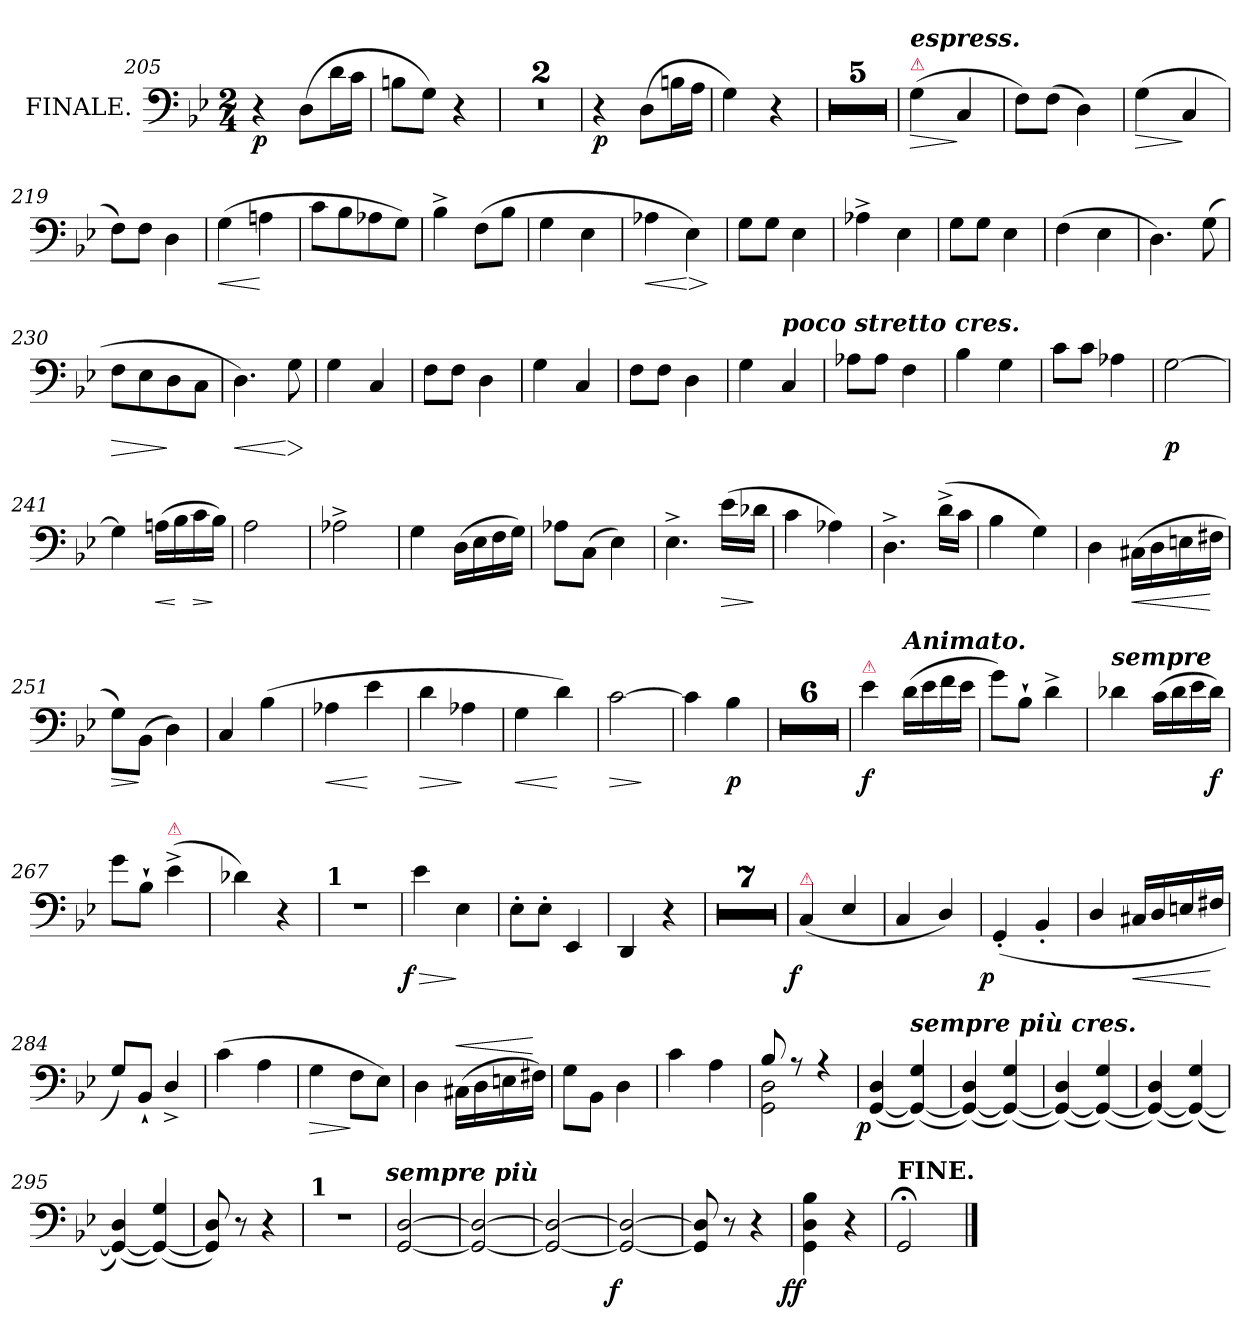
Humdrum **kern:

**kern	**dynam
*part1	*part1
*staff1	*staff1
*I"FINALE.	*
*clefF4	*
*k[b-e-]	*
*M2/4	*
=205	=205
!	!LO:DY:b
4r	p
(>8DL	.
16dL	.
16cJJ	.
=206	=206
8BnL	.
8GJ)	.
4r	.
=207	=207
2rF	.
=208	=208
2rF	.
=209	=209
!	!LO:DY:b
4r	p
(>8DL	.
16BnL	.
16AJJ	.
=210	=210
4G)	.
4r	.
=211	=211
2r	.
=212	=212
2r	.
=213	=213
2r	.
=214	=214
2r	.
=215	=215
2r	.
=216	=216
!LO:TX:a:color=crimson:t=⚠	!
!LO:TX:a:Bi:t=espress.	!
!	!LO:HP:b
(>4G	>
4C	]
=217	=217
8FL)	.
(>8FJ	.
4D)	.
=218	=218
!	!LO:HP:b
(>4G	>
4C	]
=219	=219
8FL)	.
8FJ	.
4D	.
=220	=220
!	!LO:HP:b
(>4G	<
4An	[
=221	=221
8cL	.
8B-	.
8A-X	.
8GJ)	.
=222	=222
4B-^<	.
(>8FL	.
8B-J	.
=223	=223
4G	.
4E-	.
=224	=224
!	!LO:HP:b
4A-X	<
!	!LO:HP:n=1:b
4E-)	[ >
.	]
=225	=225
8GL	.
8GJ	.
4E-	.
=226	=226
4A-X^<	.
4E-	.
=227	=227
8GL	.
8GJ	.
4E-	.
=228	=228
(>4F	.
4E-	.
=229	=229
4.D)	.
(>8G	.
=230	=230
!	!LO:HP:b
8FL	>
8E-	.
8D	]
8CJ	.
=231	=231
!	!LO:HP:b
4.D)	<
!	!LO:HP:n=1:b
8G	[ >
.	]
=232	=232
4G	.
4C	.
=233	=233
8FL	.
8FJ	.
4D	.
=234	=234
4G	.
4C	.
=235	=235
8FL	.
8FJ	.
4D	.
=236	=236
4G	.
!LO:TX:a:Bi:t=poco stretto cres.	!
4C	.
=237	=237
8A-XL	.
8A-J	.
4F	.
=238	=238
4B-	.
4G	.
=239	=239
8cL	.
8cJ	.
4A-X	.
=240	=240
!	!LO:DY:b
[2G	p
=241	=241
4G]	.
!	!LO:HP:b
(>16AnLL	<
16B-	[
!	!LO:HP:b
16c	>
16B-JJ)	]
=242	=242
2A	.
=243	=243
2A-X^<	.
=244	=244
4G	.
(>16DLL	.
16E-	.
16F	.
16GJJ)	.
=245	=245
8A-XL	.
(>8CJ	.
4E-)	.
=246	=246
4.E-^<	.
!	!LO:HP:b
(>16e-LL	>
16d-XJJ	]
=247	=247
4c	.
4A-X)	.
=248	=248
4.D^<	.
(>16d^<LL	.
16cJJ	.
=249	=249
4B-	.
4G)	.
=250	=250
4D	.
!	!LO:HP:b
(>16C#XLL	<
16D	.
16En	.
16F#XJJ	[
=251	=251
!	!LO:HP:b
8GL)	>
(>8BB-J	]
4D)	.
=252	=252
4C/	.
(>4B-	.
=253	=253
!	!LO:HP:b
4A-X	<
4e-	[
=254	=254
!	!LO:HP:b
4d	>
4A-X	]
=255	=255
!	!LO:HP:b
4G	<
4d)	[
=256	=256
!	!LO:HP:b
[2c	>
.	]
=257	=257
4c]	.
!	!LO:DY:b
4B-	p
=258	=258
2r	.
=259	=259
2r	.
=260	=260
2r	.
=261	=261
2r	.
=262	=262
2r	.
=263	=263
2r	.
=264	=264
!LO:TX:a:color=crimson:t=⚠	!
!	!LO:DY:b
4e-	f
!LO:TX:a:Bi:t=Animato.	!
(>16dLL	.
16e-	.
16f	.
16e-JJ	.
=265	=265
8gL)	.
8B-`>J	.
4d^<	.
=266	=266
!LO:TX:a:Bi:t=sempre	!
4d-X	.
(>16cLL	.
16d-	.
16e-	.
!	!LO:DY:b
16d-JJ)	f
=267	=267
8gL	.
8B-`>J	.
!LO:TX:a:color=crimson:t=⚠	!
(>4e-^<	.
=268	=268
4d-X)	.
4r	.
=269	=269
!LO:TX:a:B:t=1	!
2r	.
=270	=270
!	!LO:HP:b
!	!LO:DY:n=1:b:rj
4e-	> f
4E-	]
=271	=271
8E-'>L	.
8E-'>J	.
4EE-	.
=272	=272
4DD	.
4r	.
=273	=273
2r	.
=274	=274
2r	.
=275	=275
2r	.
=276	=276
2r	.
=277	=277
2r	.
=278	=278
2r	.
=279	=279
2r	.
=280	=280
!LO:TX:a:color=crimson:t=⚠	!
!	!LO:DY:b:rj
(<4C/	f
4E-/	.
=281	=281
4C/	.
4D/)	.
=282	=282
!	!LO:DY:b:rj
(<4GG'<	p
4BB-'<	.
=283	=283
4D/	.
!	!LO:HP:b
16C#X/LL	<
16D	.
16En	.
16F#XJJ	[
=284	=284
8G/L)	.
8BB-`<J	.
4D^</	.
=285	=285
(>4c	.
4A	.
=286	=286
!	!LO:HP:b
4G	>
8FL	]
8E-J)	.
=287	=287
4D	.
!	!LO:HP:a
(>16C#XLL	<
16D	.
16En	.
16F#XJJ)	[
=288	=288
8GL	.
8BB-J	.
4D	.
=289	=289
4c	.
4A	.
=290	=290
*^	*
8B-	2GG 2D	.
8rA	.	.
4rA	.	.
*v	*v	*
=291	=291
!	!LO:DY:b:rj
(>[<4GG 4D	p
!LO:TX:a:Bi:t=sempre più cres.	!
(>4GG_< 4G)	.
=292	=292
(>4GG_< 4D)	.
(>4GG_< 4G)	.
=293	=293
(>4GG_ 4D)	.
(>4GG_< 4G)	.
=294	=294
(>4GG_< 4D)	.
(>4GG_< 4G)	.
=295	=295
(>4GG_< 4D)	.
(>4GG_ 4G)	.
=296	=296
8GG] 8D)	.
8r	.
4r	.
=297	=297
!LO:TX:a:B:t=1	!
2rF	.
!LO:TX:a:Bi:t=sempre più	!
=298	=298
[<2GG [>2D	.
=299	=299
2GG_< 2D_>	.
=300	=300
2GG_< 2D_>	.
=301	=301
!	!LO:DY:b:rj
2GG_ 2D_	f
=302	=302
8GG] 8D]	.
8r	.
4r	.
=303	=303
!	!LO:DY:b:rj
4GG\ 4D\ 4B-\	ff
4r	.
=304	=304
!LO:TX:a:B:t=FINE.	!
2GG;</	.
==	==
*-	*-
